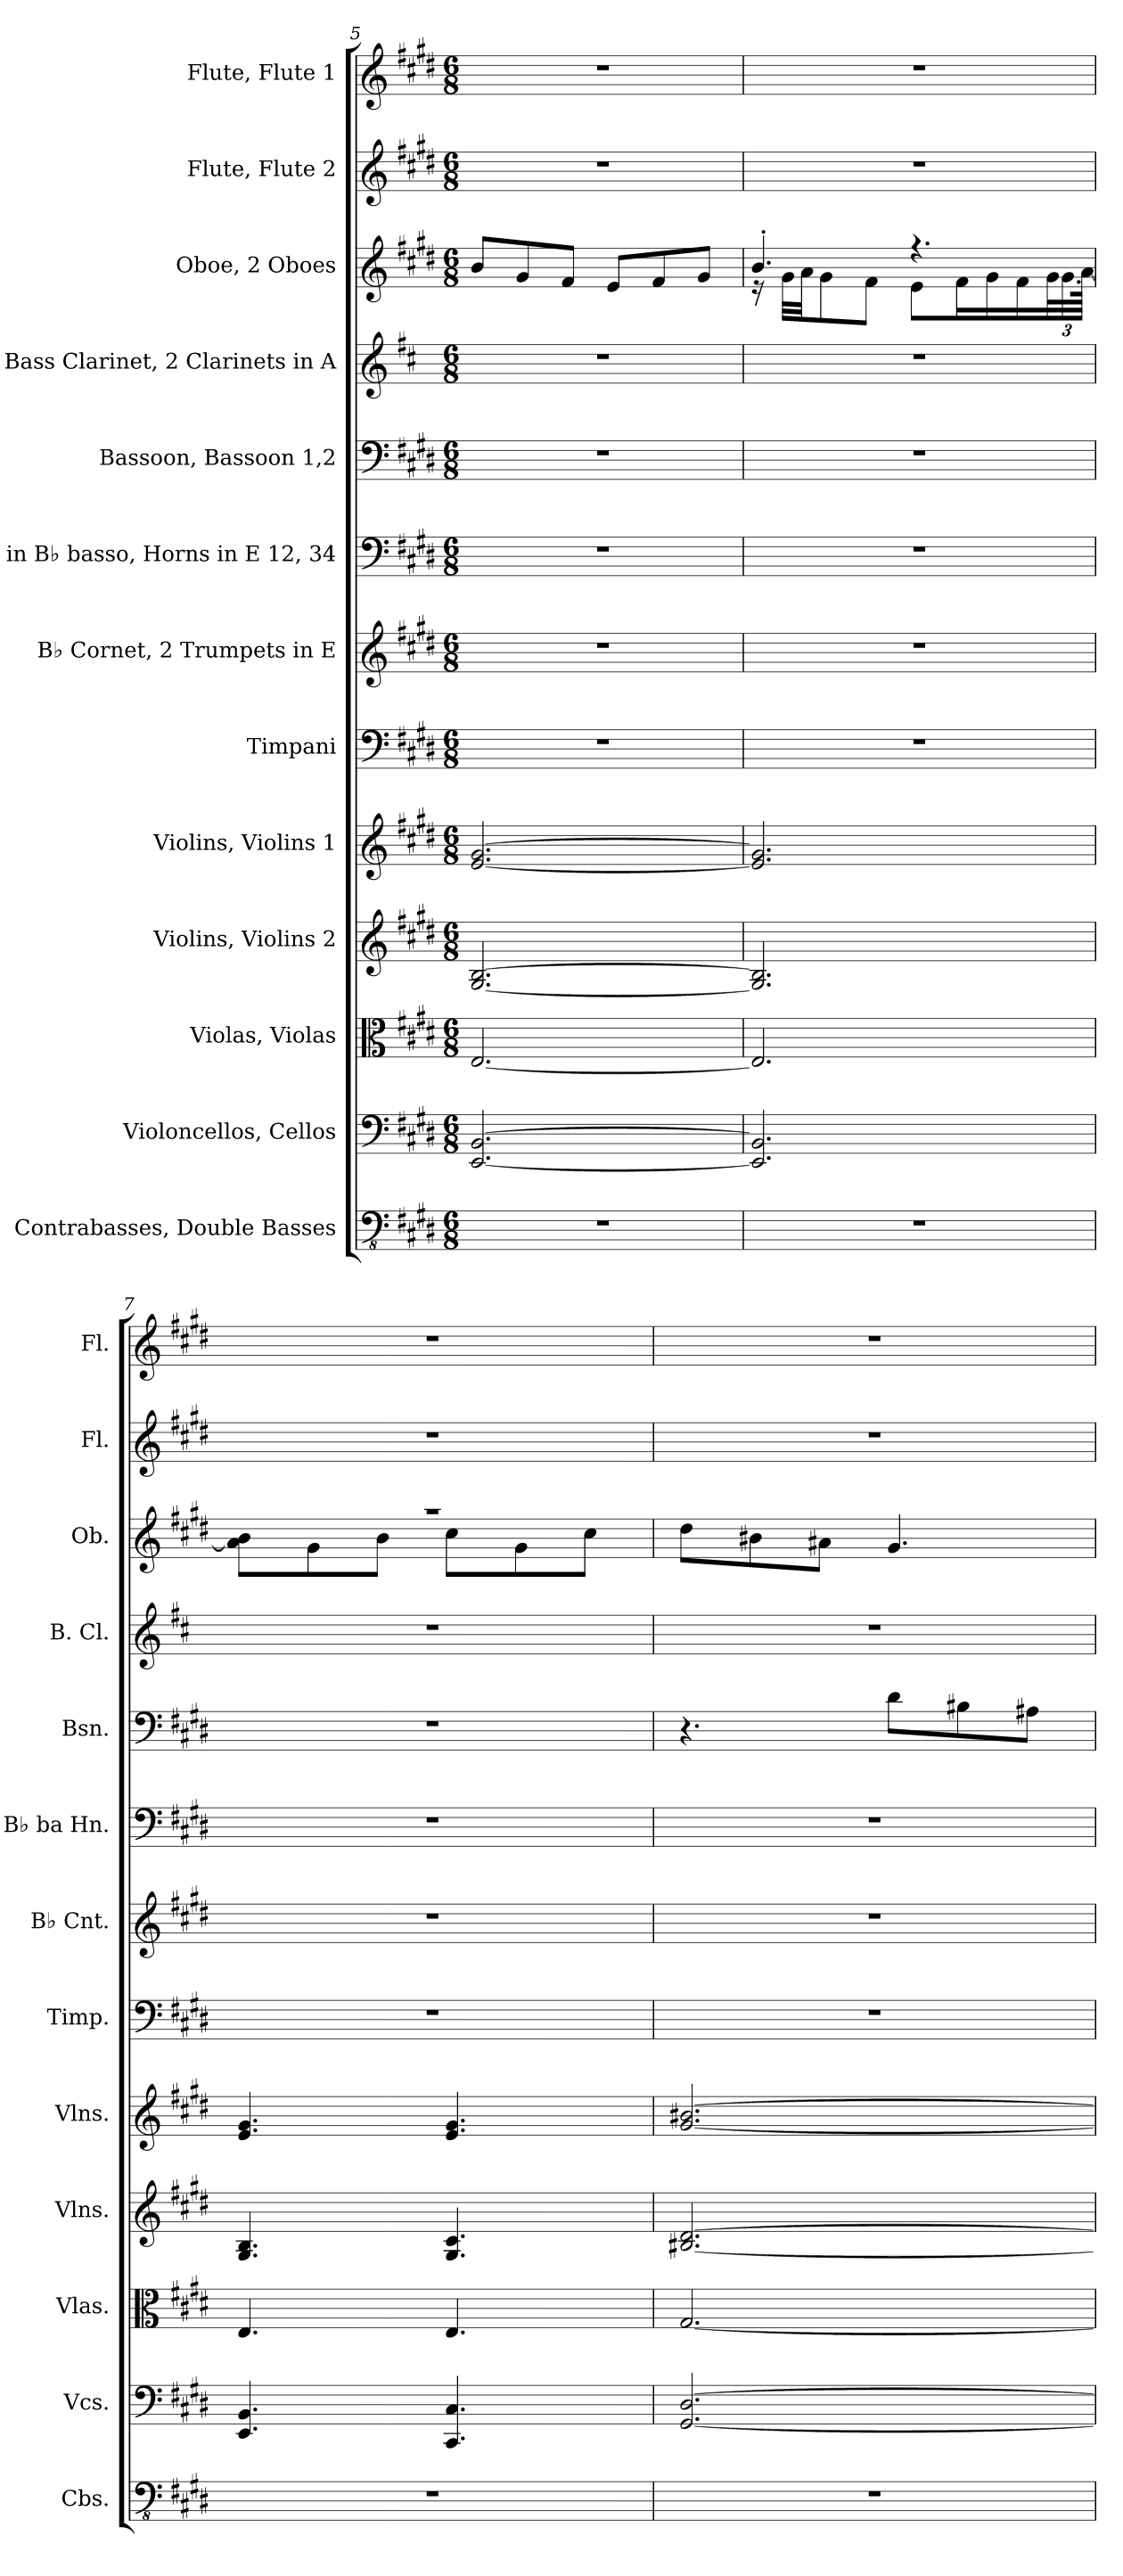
**kern	**kern	**kern	**kern	**kern	**kern	**kern	**kern	**kern	**kern	**kern	**kern	**kern
*part13	*part12	*part11	*part10	*part9	*part8	*part7	*part6	*part5	*part4	*part3	*part2	*part1
*staff13	*staff12	*staff11	*staff10	*staff9	*staff8	*staff7	*staff6	*staff5	*staff4	*staff3	*staff2	*staff1
*I"Contrabasses, Double Basses	*I"Violoncellos, Cellos	*I"Violas, Violas	*I"Violins, Violins 2	*I"Violins, Violins 1	*I"Timpani	*I"B♭ Cornet, 2 Trumpets in E	*I"Horn in B♭ basso, Horns in E 12, 34	*I"Bassoon, Bassoon 1,2	*I"Bass Clarinet, 2 Clarinets in A	*I"Oboe, 2 Oboes	*I"Flute, Flute 2	*I"Flute, Flute 1
*I'Cbs.	*I'Vcs.	*I'Vlas.	*I'Vlns.	*I'Vlns.	*I'Timp.	*I'B♭ Cnt.	*I'B♭ ba Hn.	*I'Bsn.	*I'B. Cl.	*I'Ob.	*I'Fl.	*I'Fl.
*clefFv4	*clefF4	*clefC3	*clefG2	*clefG2	*clefF4	*clefG2	*clefF4	*clefF4	*clefG2	*clefG2	*clefG2	*clefG2
*	*	*	*	*	*	*ITrd1c2	*ITrd4c7	*	*ITrd8c14	*	*	*
*k[f#c#g#d#]	*k[f#c#g#d#]	*k[f#c#g#d#]	*k[f#c#g#d#]	*k[f#c#g#d#]	*k[f#c#g#d#]	*k[f#c#]	*k[f#c#g#]	*k[f#c#g#d#]	*k[f#c#]	*k[f#c#g#d#]	*k[f#c#g#d#]	*k[f#c#g#d#]
*M6/8	*M6/8	*M6/8	*M6/8	*M6/8	*M6/8	*M6/8	*M6/8	*M6/8	*M6/8	*M6/8	*M6/8	*M6/8
=5	=5	=5	=5	=5	=5	=5	=5	=5	=5	=5	=5	=5
2.r	[2.EE/ [2.BB/	[2.E/	[2.G#/ [2.B/	[2.e/ [2.g#/	2.r	2.r	2.r	2.r	2.r	8b/L	2.r	2.r
.	.	.	.	.	.	.	.	.	.	8g#/	.	.
.	.	.	.	.	.	.	.	.	.	8f#/J	.	.
.	.	.	.	.	.	.	.	.	.	8e/L	.	.
.	.	.	.	.	.	.	.	.	.	8f#/	.	.
.	.	.	.	.	.	.	.	.	.	8g#/J	.	.
=6	=6	=6	=6	=6	=6	=6	=6	=6	=6	=6	=6	=6
*	*	*	*	*	*	*	*	*	*	*^	*	*
2.r	2.EE/] 2.BB/]	2.E/]	2.G#/] 2.B/]	2.e/] 2.g#/]	2.r	2.r	2.r	2.r	2.r	4.b'/	16r	2.r	2.r
.	.	.	.	.	.	.	.	.	.	.	32g#\LLL	.	.
.	.	.	.	.	.	.	.	.	.	.	32a\JJ	.	.
.	.	.	.	.	.	.	.	.	.	.	8g#\	.	.
.	.	.	.	.	.	.	.	.	.	.	8f#\J	.	.
.	.	.	.	.	.	.	.	.	.	4.r	8e\L	.	.
.	.	.	.	.	.	.	.	.	.	.	16f#\L	.	.
.	.	.	.	.	.	.	.	.	.	.	16g#\	.	.
.	.	.	.	.	.	.	.	.	.	.	16f#\	.	.
*	*	*	*	*	*	*	*	*	*	*	*Xbrackettup	*	*
.	.	.	.	.	.	.	.	.	.	.	48g#\L	.	.
.	.	.	.	.	.	.	.	.	.	.	48.g#\	.	.
.	.	.	.	.	.	.	.	.	.	.	[96a\JJJk	.	.
!!LO:PB:g=z
=7	=7	=7	=7	=7	=7	=7	=7	=7	=7	=7	=7	=7	=7
2.r	4.EE/ 4.BB/	4.E/	4.G#/ 4.B/	4.e/ 4.g#/	2.r	2.r	2.r	2.r	2.r	2.r	8a\] 8b\L	2.r	2.r
.	.	.	.	.	.	.	.	.	.	.	8g#\	.	.
.	.	.	.	.	.	.	.	.	.	.	8b\J	.	.
.	4.CC#/ 4.C#/	4.E/	4.G#/ 4.c#/	4.e/ 4.g#/	.	.	.	.	.	.	8cc#\L	.	.
.	.	.	.	.	.	.	.	.	.	.	8g#\	.	.
.	.	.	.	.	.	.	.	.	.	.	8cc#\J	.	.
*	*	*	*	*	*	*	*	*	*	*v	*v	*	*
=8	=8	=8	=8	=8	=8	=8	=8	=8	=8	=8	=8	=8
2.r	[2.GG#/ [2.D#/	[2.G#/	[2.B#X/ [2.d#/	[2.g#/ [2.b#X/	2.r	2.r	2.r	4.r	2.r	8dd#\L	2.r	2.r
.	.	.	.	.	.	.	.	.	.	8b#X\	.	.
.	.	.	.	.	.	.	.	.	.	8a#X\J	.	.
.	.	.	.	.	.	.	.	8d#\L	.	4.g#/	.	.
.	.	.	.	.	.	.	.	8B#X\	.	.	.	.
.	.	.	.	.	.	.	.	8A#X\J	.	.	.	.
=	=	=	=	=	=	=	=	=	=	=	=	=
*-	*-	*-	*-	*-	*-	*-	*-	*-	*-	*-	*-	*-
